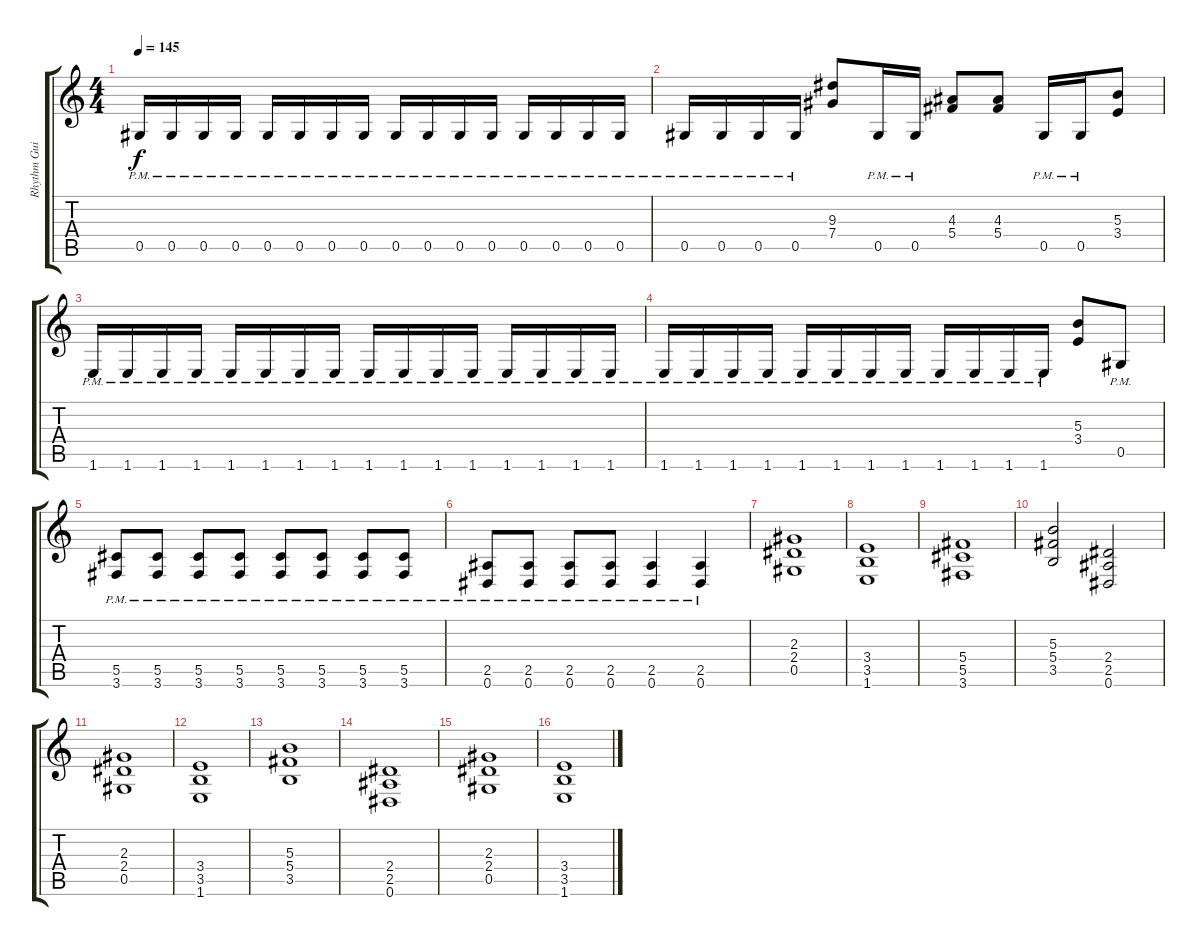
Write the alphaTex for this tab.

\track ("Rhythm Guitar" "Rhythm Gui") {instrument distortionguitar}
\staff {score tabs}
\tuning (Eb4 Bb3 Gb3 Db3 Ab2 Eb2) {hide}
\ts (4 4)
\tempo 145
\clef g2
\ks c
0.5{pm}.16{dy f} 0.5{pm}.16 0.5{pm}.16 0.5{pm}.16 0.5{pm}.16 0.5{pm}.16 0.5{pm}.16 0.5{pm}.16 0.5{pm}.16 0.5{pm}.16 0.5{pm}.16 0.5{pm}.16 0.5{pm}.16 0.5{pm}.16 0.5{pm}.16 0.5{pm}.16 |
0.5{pm}.16 0.5{pm}.16 0.5{pm}.16 0.5{pm}.16 (9.3 7.4).8 0.5{pm}.16 0.5{pm}.16 (4.3 5.4).8 (4.3 5.4).8 0.5{pm}.16 0.5{pm}.16 (5.3 3.4).8 |
1.6{pm}.16 1.6{pm}.16 1.6{pm}.16 1.6{pm}.16 1.6{pm}.16 1.6{pm}.16 1.6{pm}.16 1.6{pm}.16 1.6{pm}.16 1.6{pm}.16 1.6{pm}.16 1.6{pm}.16 1.6{pm}.16 1.6{pm}.16 1.6{pm}.16 1.6{pm}.16 |
1.6{pm}.16 1.6{pm}.16 1.6{pm}.16 1.6{pm}.16 1.6{pm}.16 1.6{pm}.16 1.6{pm}.16 1.6{pm}.16 1.6{pm}.16 1.6{pm}.16 1.6{pm}.16 1.6{pm}.16 (5.3 3.4).8 0.5{pm}.8 |
(5.5{pm} 3.6{pm}).8 (5.5{pm} 3.6{pm}).8 (5.5{pm} 3.6{pm}).8 (5.5{pm} 3.6{pm}).8 (5.5{pm} 3.6{pm}).8 (5.5{pm} 3.6{pm}).8 (5.5{pm} 3.6{pm}).8 (5.5{pm} 3.6{pm}).8 |
(2.5{pm} 0.6{pm}).8 (2.5{pm} 0.6{pm}).8 (2.5{pm} 0.6{pm}).8 (2.5{pm} 0.6{pm}).8 (2.5{pm} 0.6{pm}).4 (2.5{pm} 0.6{pm}).4 |
(2.3 2.4 0.5).1 |
(3.4 3.5 1.6).1 |
(5.4 5.5 3.6).1 |
(5.3 5.4 3.5).2 (2.4 2.5 0.6).2 |
(2.3 2.4 0.5).1 |
(3.4 3.5 1.6).1 |
(5.3 5.4 3.5).1 |
(2.4 2.5 0.6).1 |
(2.3 2.4 0.5).1 |
(3.4 3.5 1.6).1
